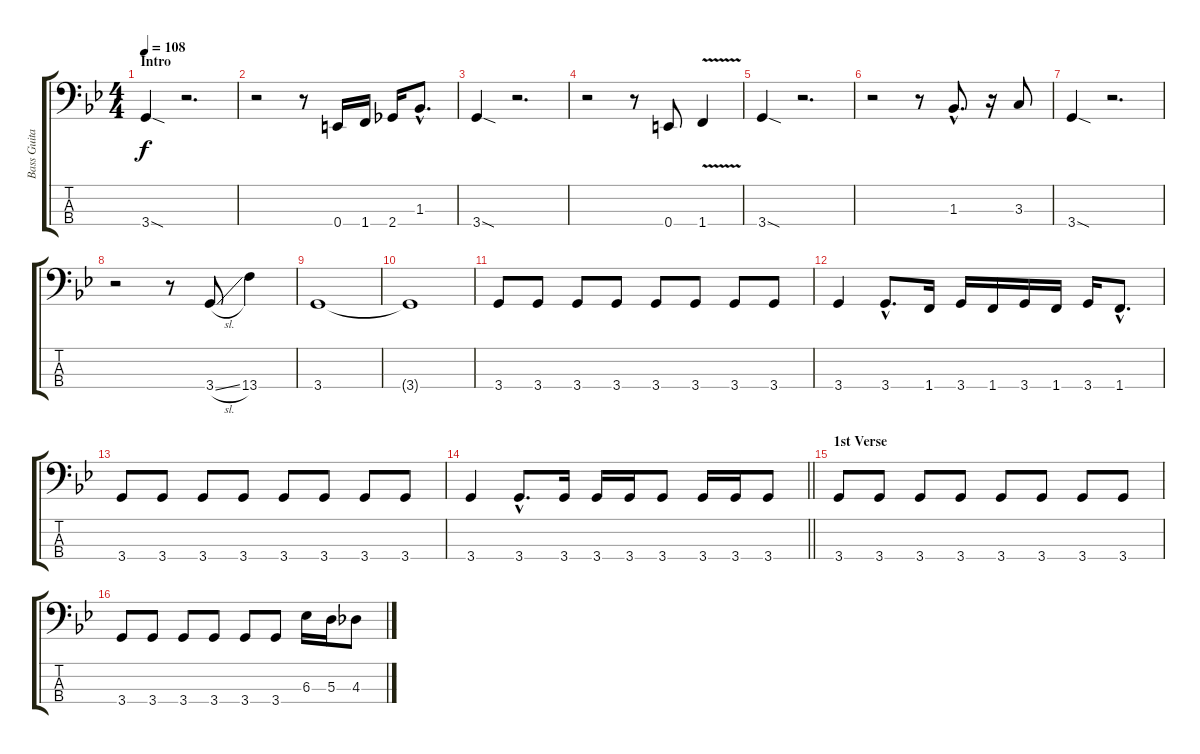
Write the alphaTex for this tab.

\track ("Bass Guitar" "Bass Guita") {instrument electricbassfinger}
\staff {score tabs}
\tuning (G2 D2 A1 E1) {hide}
\ts (4 4)
\section ("" "Intro")
\tempo 108
\clef f4
\ks gminor
3.4{sod}.4{dy f instrument electricbassfinger} r.2{d} |
r.2 r.8 0.4.16 1.4.16 2.4.16 1.3{hac}.8{d} |
3.4{sod}.4 r.2{d} |
r.2 r.8 0.4.8 1.4{v}.4 |
3.4{sod}.4 r.2{d} |
r.2 r.8 1.3{hac}.8{d} r.16 3.3.8 |
3.4{sod}.4 r.2{d} |
r.2 r.8 3.4{sl}.8 13.4.4 |
3.4.1 |
3.4{t}.1 |
3.4.8 3.4.8 3.4.8 3.4.8 3.4.8 3.4.8 3.4.8 3.4.8 |
3.4.4 3.4{hac}.8{d} 1.4.16 3.4.16 1.4.16 3.4.16 1.4.16 3.4.16 1.4{hac}.8{d} |
3.4.8 3.4.8 3.4.8 3.4.8 3.4.8 3.4.8 3.4.8 3.4.8 |
\barLineRight lightlight
3.4.4 3.4{hac}.8{d} 3.4.16 3.4.16 3.4.16 3.4.8 3.4.16 3.4.16 3.4.8 |
\section ("" "1st Verse")
3.4.8 3.4.8 3.4.8 3.4.8 3.4.8 3.4.8 3.4.8 3.4.8 |
3.4.8 3.4.8 3.4.8 3.4.8 3.4.8 3.4.8 6.3.16 5.3.16 4.3.8
